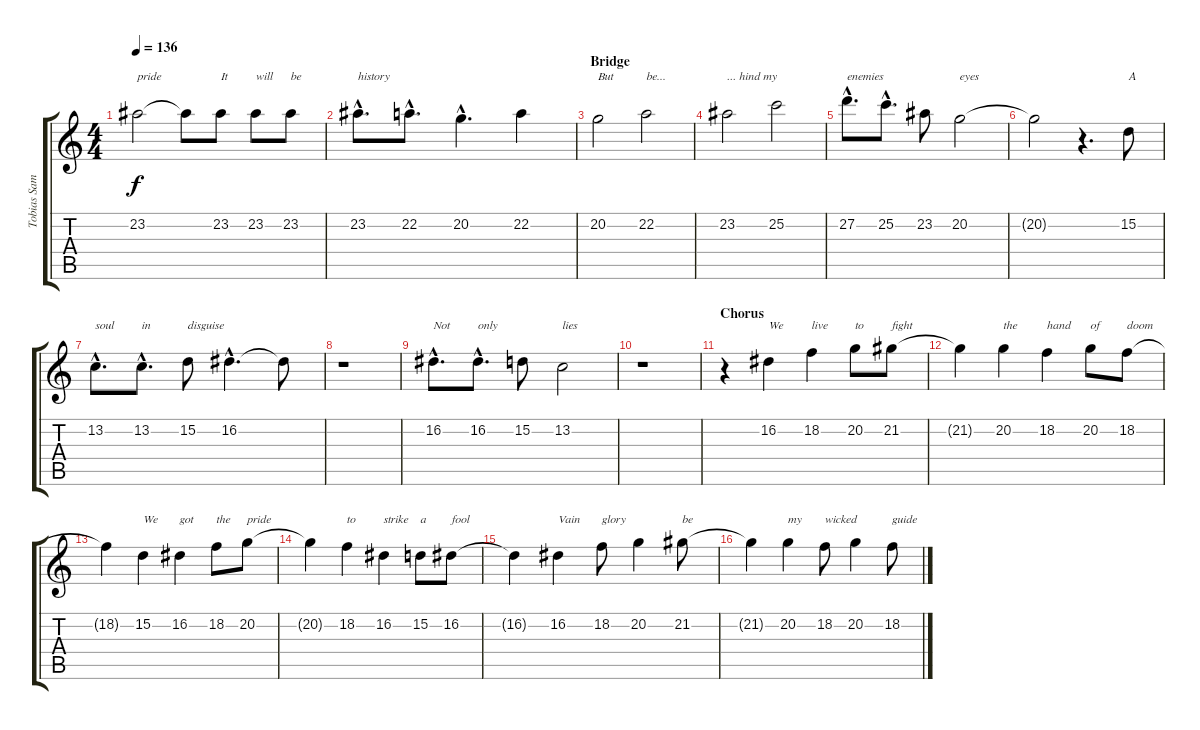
\track ("Tobias Sammet" "Tobias Sam") {instrument lead1square}
\staff {score tabs}
\tuning (E4 B3 G3 D3 A2 E2) {hide}
\ts (4 4)
\tempo 136
\clef g2
\ks c
23.2.2{txt "pride" dy f} 23.2{t}.8 23.2.8{txt "It"} 23.2.8{txt "will"} 23.2.8{txt "be"} |
23.2{hac}.8{d txt "history"} 22.2{hac}.8{d} 20.2{hac}.4{d} 22.2.4 |
\section ("" "Bridge")
20.2.2{txt "But"} 22.2.2{txt "be..."} |
23.2.2{txt "... hind my"} 25.2.2 |
27.2{hac}.8{d txt "enemies"} 25.2{hac}.8{d} 23.2.8 20.2.2{txt "eyes"} |
20.2{t}.2 r.4{d} 15.2.8{txt "A"} |
13.2{hac}.8{d txt "soul"} 13.2{hac}.8{d txt "in"} 15.2.8{txt "disguise"} 16.2{hac}.4{d} 16.2{t}.8 |
r.1 |
16.2{hac}.8{d txt "Not"} 16.2{hac}.8{d txt "only"} 15.2.8 13.2.2{txt "lies"} |
r.1 |
\section ("" "Chorus")
r.4 16.2.4{txt "We"} 18.2.4{txt "live"} 20.2.8{txt "to"} 21.2.8{txt "fight"} |
21.2{t}.4 20.2.4{txt "the"} 18.2.4{txt "hand"} 20.2.8{txt "of"} 18.2.8{txt "doom"} |
18.2{t}.4 15.2.4{txt "We"} 16.2.4{txt "got"} 18.2.8{txt "the"} 20.2.8{txt "pride"} |
20.2{t}.4 18.2.4{txt "to"} 16.2.4{txt "strike"} 15.2.8{txt "a"} 16.2.8{txt "fool"} |
16.2{t}.4 16.2.4{txt "Vain"} 18.2.8{txt "glory"} 20.2.4 21.2.8{txt "be"} |
21.2{t}.4 20.2.4{txt "my"} 18.2.8{txt "wicked"} 20.2.4 18.2.8{txt "guide"}
